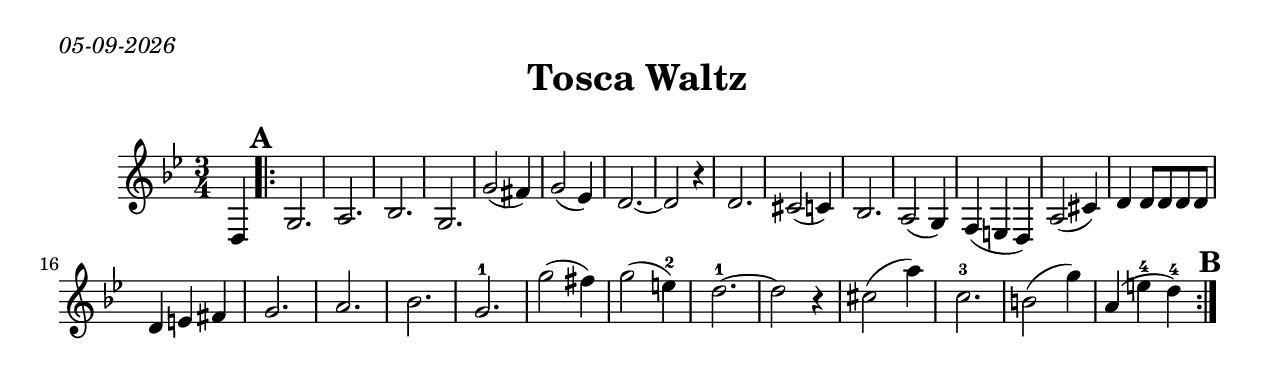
\version "2.18.0"
\include "english.ly"
\paper{
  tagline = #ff
  print-all-headers = ##t
  #(set-paper-size "letter")
}
date = #(strftime "%d-%m-%Y" (localtime (current-time)))

\markup{ \italic{ \date }  }

%\markup{ Got something to say? }

global = {
  \clef treble
  \key g \minor
  \time 3/4
  \set Score.markFormatter = #format-mark-box-alphabet
}

%#################################### Melody ########################
%melody =  \transpose c d \relative c' {  %transpose for clarinet
melody = \relative c {
  \global
  \partial 4 d4    %lead in notes

  \repeat volta 2{
   \mark \default
   g2. a bf g
   g'2(fs4) g2(ef4) d2.~ d2 r4 |
   d2. cs2(c4) bf2. a2(g4)|
   f4(e d)
   a'2(cs4)

   d4 d8 d d d
   \break
   d4 e fs
   g2. a bf g-1
   g'2(fs4)

   g2(e4) -2
   d2.-1 ~ d2 r4
   cs2(a'4)
   c,2. -3
   b2(g'4)
   a,4 (e'-4 d -4)
  }
  \alternative {
    { }
    { }
  }

  \repeat volta 2{
   \mark \default
  }
   \alternative {
     { }
     { }
   }

}
%################################# Lyrics #####################
%\addlyrics{ \set stanza = #"1. " }
%################################# Chords #######################
harmonies = \chordmode {

}

\score {
  % transpose score below
  %\transpose c d
  <<
    \new ChordNames {
      \set chordChanges = ##f
      \harmonies
    }
    \new Staff   \melody
  >>
  \header{
    title= "Tosca Waltz"
    subtitle=""
    composer= ""
    instrument =""
    arranger= ""
  }
  \layout{indent = 1.0\cm}
  \midi {
    \tempo 4 = 120

    % \midi { }
  }
}
%{
% more verses:
\markup{}
\markup {
  \font-size #2
  \fill-line {
    \hspace #0.1 % distance from left margin
    \column {
      \line { "1."
	\column {
	  ""
	}
      }
      \hspace #0.2 % vertical distance between verses
      \line { "2."
	\column {
	 ""
	}
      }
    }
    \hspace #0.1  % horiz. distance between columns
    \column {
      \line { "3."
	\column {
	  ""
	}
      }
      \hspace #0.2 % distance between verses
      \line { "4."
	\column {
	 ""
	}
      }
    }
    \hspace #0.1 % distance to right margin
  }
}

%}
